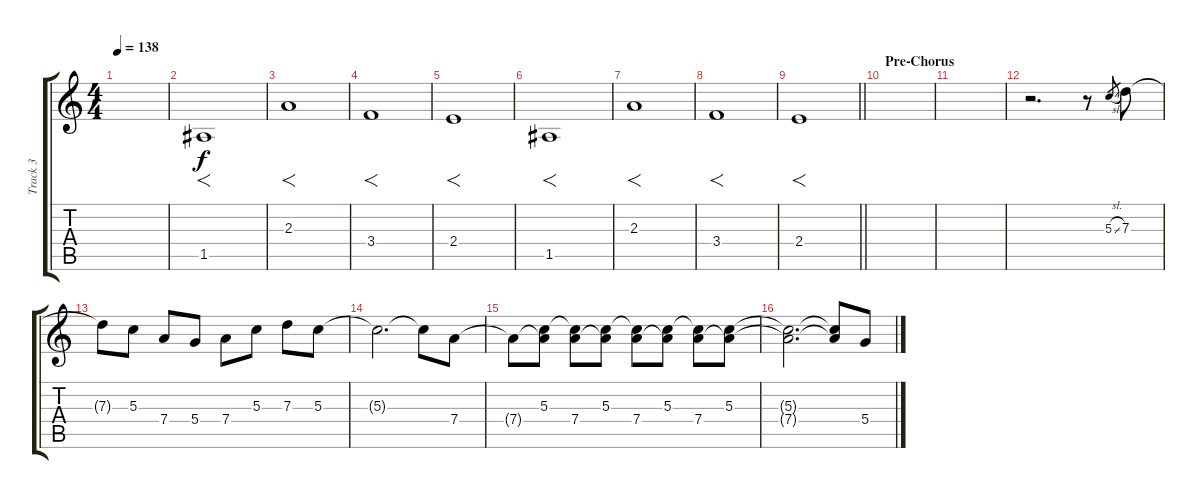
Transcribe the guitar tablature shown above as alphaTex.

\track ("Track 3" "Track 3") {instrument overdrivenguitar}
\staff {score tabs}
\tuning (E4 B3 G3 D3 A2 D2) {hide}
\ts (4 4)
\tempo 138
\clef g2
\ks c
|
1.5.1{f} |
2.3.1{f} |
3.4.1{f} |
2.4.1{f} |
1.5.1{f} |
2.3.1{f} |
3.4.1{f} |
\barLineRight lightlight
2.4.1{f} |
\section ("" "Pre-Chorus")
|
|
r.2{d} r.8 5.3{sl}.8{gr} 7.3.8 |
7.3{t}.8 5.3.8 7.4.8 5.4.8 7.4.8 5.3.8 7.3.8 5.3.8 |
5.3{t}.2{d} 5.3{t}.8 7.4.8 |
7.4{t}.8 (5.3 7.4{t}).8 (5.3{t} 7.4).8 (5.3 7.4{t}).8 (5.3{t} 7.4).8 (5.3 7.4{t}).8 (5.3{t} 7.4).8 (5.3 7.4{t}).8 |
(5.3{t} 7.4{t}).2{d} (5.3{t} 7.4{t}).8 5.4.8
